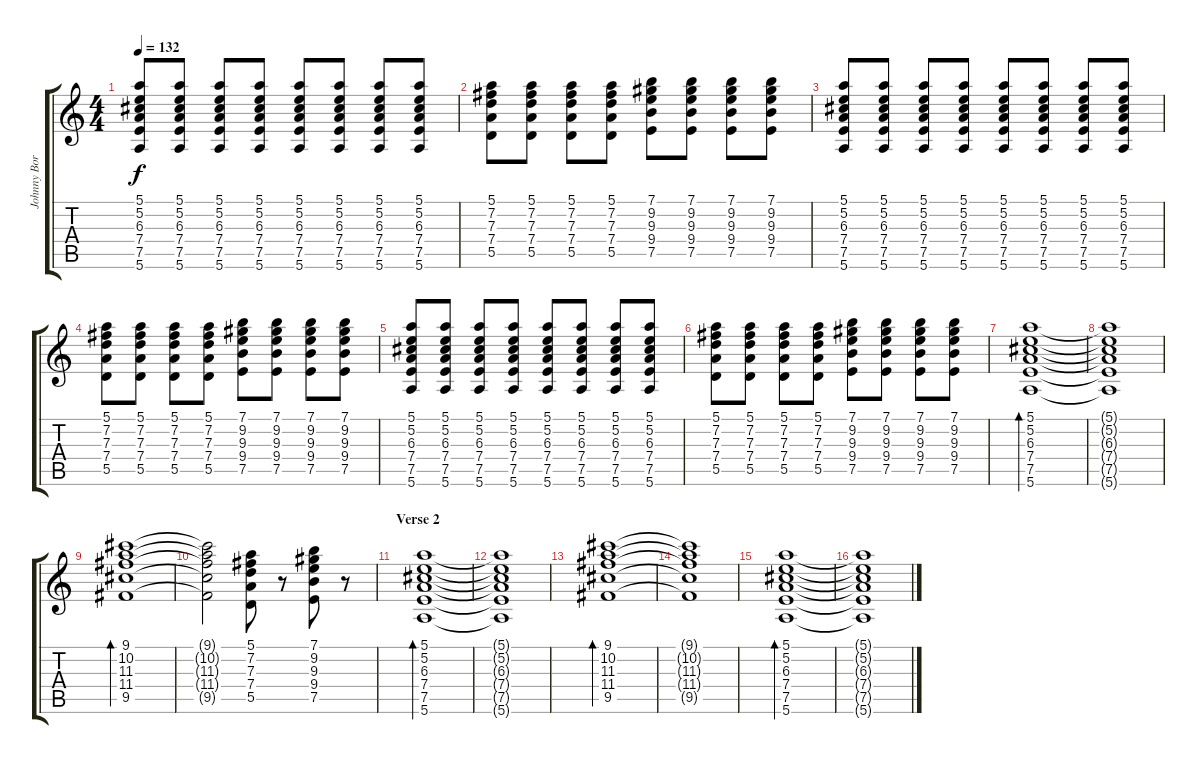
\track ("Johnny Borrell" "Johnny Bor") {instrument electricguitarclean}
\staff {score tabs}
\tuning (E4 B3 G3 D3 A2 E2) {hide}
\ts (4 4)
\tempo 132
\clef g2
\ks c
(5.1 5.2 6.3 7.4 7.5 5.6).8{dy f} (5.1 5.2 6.3 7.4 7.5 5.6).8 (5.1 5.2 6.3 7.4 7.5 5.6).8 (5.1 5.2 6.3 7.4 7.5 5.6).8 (5.1 5.2 6.3 7.4 7.5 5.6).8 (5.1 5.2 6.3 7.4 7.5 5.6).8 (5.1 5.2 6.3 7.4 7.5 5.6).8 (5.1 5.2 6.3 7.4 7.5 5.6).8 |
(5.1 7.2 7.3 7.4 5.5).8 (5.1 7.2 7.3 7.4 5.5).8 (5.1 7.2 7.3 7.4 5.5).8 (5.1 7.2 7.3 7.4 5.5).8 (7.1 9.2 9.3 9.4 7.5).8 (7.1 9.2 9.3 9.4 7.5).8 (7.1 9.2 9.3 9.4 7.5).8 (7.1 9.2 9.3 9.4 7.5).8 |
(5.1 5.2 6.3 7.4 7.5 5.6).8 (5.1 5.2 6.3 7.4 7.5 5.6).8 (5.1 5.2 6.3 7.4 7.5 5.6).8 (5.1 5.2 6.3 7.4 7.5 5.6).8 (5.1 5.2 6.3 7.4 7.5 5.6).8 (5.1 5.2 6.3 7.4 7.5 5.6).8 (5.1 5.2 6.3 7.4 7.5 5.6).8 (5.1 5.2 6.3 7.4 7.5 5.6).8 |
(5.1 7.2 7.3 7.4 5.5).8 (5.1 7.2 7.3 7.4 5.5).8 (5.1 7.2 7.3 7.4 5.5).8 (5.1 7.2 7.3 7.4 5.5).8 (7.1 9.2 9.3 9.4 7.5).8 (7.1 9.2 9.3 9.4 7.5).8 (7.1 9.2 9.3 9.4 7.5).8 (7.1 9.2 9.3 9.4 7.5).8 |
(5.1 5.2 6.3 7.4 7.5 5.6).8 (5.1 5.2 6.3 7.4 7.5 5.6).8 (5.1 5.2 6.3 7.4 7.5 5.6).8 (5.1 5.2 6.3 7.4 7.5 5.6).8 (5.1 5.2 6.3 7.4 7.5 5.6).8 (5.1 5.2 6.3 7.4 7.5 5.6).8 (5.1 5.2 6.3 7.4 7.5 5.6).8 (5.1 5.2 6.3 7.4 7.5 5.6).8 |
(5.1 7.2 7.3 7.4 5.5).8 (5.1 7.2 7.3 7.4 5.5).8 (5.1 7.2 7.3 7.4 5.5).8 (5.1 7.2 7.3 7.4 5.5).8 (7.1 9.2 9.3 9.4 7.5).8 (7.1 9.2 9.3 9.4 7.5).8 (7.1 9.2 9.3 9.4 7.5).8 (7.1 9.2 9.3 9.4 7.5).8 |
(5.1 5.2 6.3 7.4 7.5 5.6).1{bd 240} |
(5.1{t} 5.2{t} 6.3{t} 7.4{t} 7.5{t} 5.6{t}).1 |
(9.1 10.2 11.3 11.4 9.5).1{bd 240} |
(9.1{t} 10.2{t} 11.3{t} 11.4{t} 9.5{t}).2 (5.1 7.2 7.3 7.4 5.5).8 r.8 (7.1 9.2 9.3 9.4 7.5).8 r.8 |
\section ("" "Verse 2")
(5.1 5.2 6.3 7.4 7.5 5.6).1{bd 240} |
(5.1{t} 5.2{t} 6.3{t} 7.4{t} 7.5{t} 5.6{t}).1 |
(9.1 10.2 11.3 11.4 9.5).1{bd 240} |
(9.1{t} 10.2{t} 11.3{t} 11.4{t} 9.5{t}).1 |
(5.1 5.2 6.3 7.4 7.5 5.6).1{bd 240} |
(5.1{t} 5.2{t} 6.3{t} 7.4{t} 7.5{t} 5.6{t}).1
